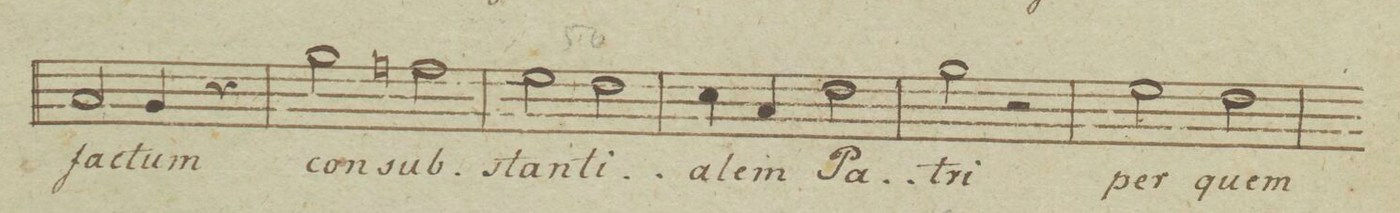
**kern	**text	**dynam
*I"Basso	*	*
*clefF4	*	*
*k[b-e-a-]	*	*
*met(c)	*	*
*M4/4	*	*
2C/	fac-	.
4BB-/	-tum	.
4r	.	.
=49	=49	=49
2B-\	con	.
2An\	sub-	.
=50	=50	=50
2G\	-stan-	.
2F\	-ti-	.
=51	=51	=51
4E-\	-a-	.
4C/	-lem	.
2F\	Pa-	.
=52	=52	=52
2B-\	-tri	.
2r	.	.
=53	=53	=53
2G\	per-	.
2F\	-quem	.
=54	=54	=54
*-	*-	*-
